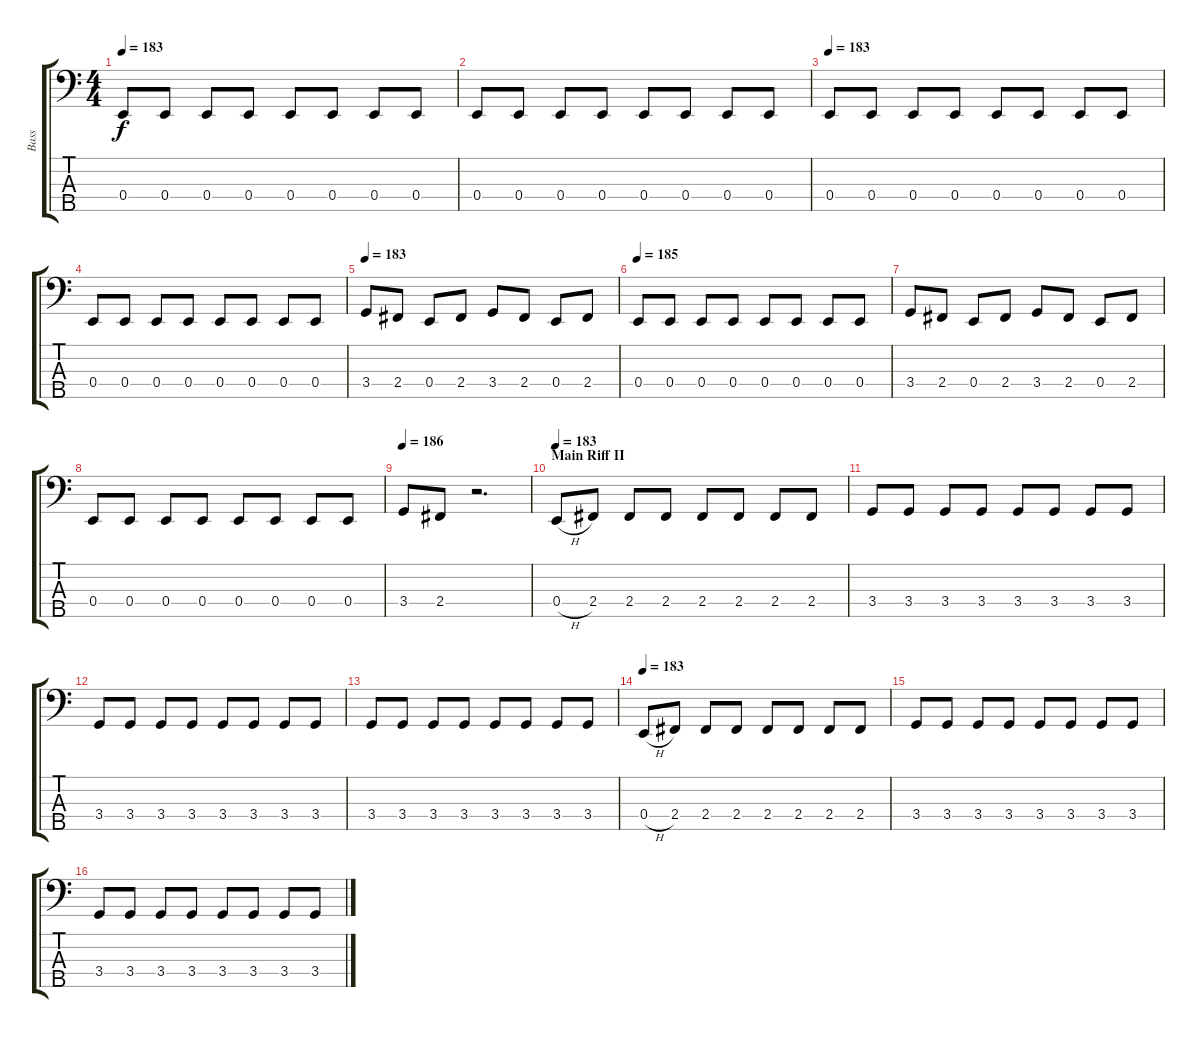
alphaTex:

\track ("Bass" "Bass") {instrument electricbasspick}
\staff {score tabs}
\tuning (G2 D2 A1 E1 B0) {hide}
\ts (4 4)
\tempo 183
\clef f4
\ks c
0.4.8{dy f} 0.4.8 0.4.8 0.4.8 0.4.8 0.4.8 0.4.8 0.4.8 |
0.4.8 0.4.8 0.4.8 0.4.8 0.4.8 0.4.8 0.4.8 0.4.8 |
\tempo 183
0.4.8 0.4.8 0.4.8 0.4.8 0.4.8 0.4.8 0.4.8 0.4.8 |
0.4.8 0.4.8 0.4.8 0.4.8 0.4.8 0.4.8 0.4.8 0.4.8 |
\tempo 183
3.4.8 2.4.8 0.4.8 2.4.8 3.4.8 2.4.8 0.4.8 2.4.8 |
\tempo 185
0.4.8 0.4.8 0.4.8 0.4.8 0.4.8 0.4.8 0.4.8 0.4.8 |
3.4.8 2.4.8 0.4.8 2.4.8 3.4.8 2.4.8 0.4.8 2.4.8 |
0.4.8 0.4.8 0.4.8 0.4.8 0.4.8 0.4.8 0.4.8 0.4.8 |
\tempo 186
3.4.8 2.4.8 r.2{d} |
\section ("" "Main Riff II")
\tempo 183
0.4{h}.8 2.4.8 2.4.8 2.4.8 2.4.8 2.4.8 2.4.8 2.4.8 |
3.4.8 3.4.8 3.4.8 3.4.8 3.4.8 3.4.8 3.4.8 3.4.8 |
3.4.8 3.4.8 3.4.8 3.4.8 3.4.8 3.4.8 3.4.8 3.4.8 |
3.4.8 3.4.8 3.4.8 3.4.8 3.4.8 3.4.8 3.4.8 3.4.8 |
\tempo 183
0.4{h}.8 2.4.8 2.4.8 2.4.8 2.4.8 2.4.8 2.4.8 2.4.8 |
3.4.8 3.4.8 3.4.8 3.4.8 3.4.8 3.4.8 3.4.8 3.4.8 |
3.4.8 3.4.8 3.4.8 3.4.8 3.4.8 3.4.8 3.4.8 3.4.8
